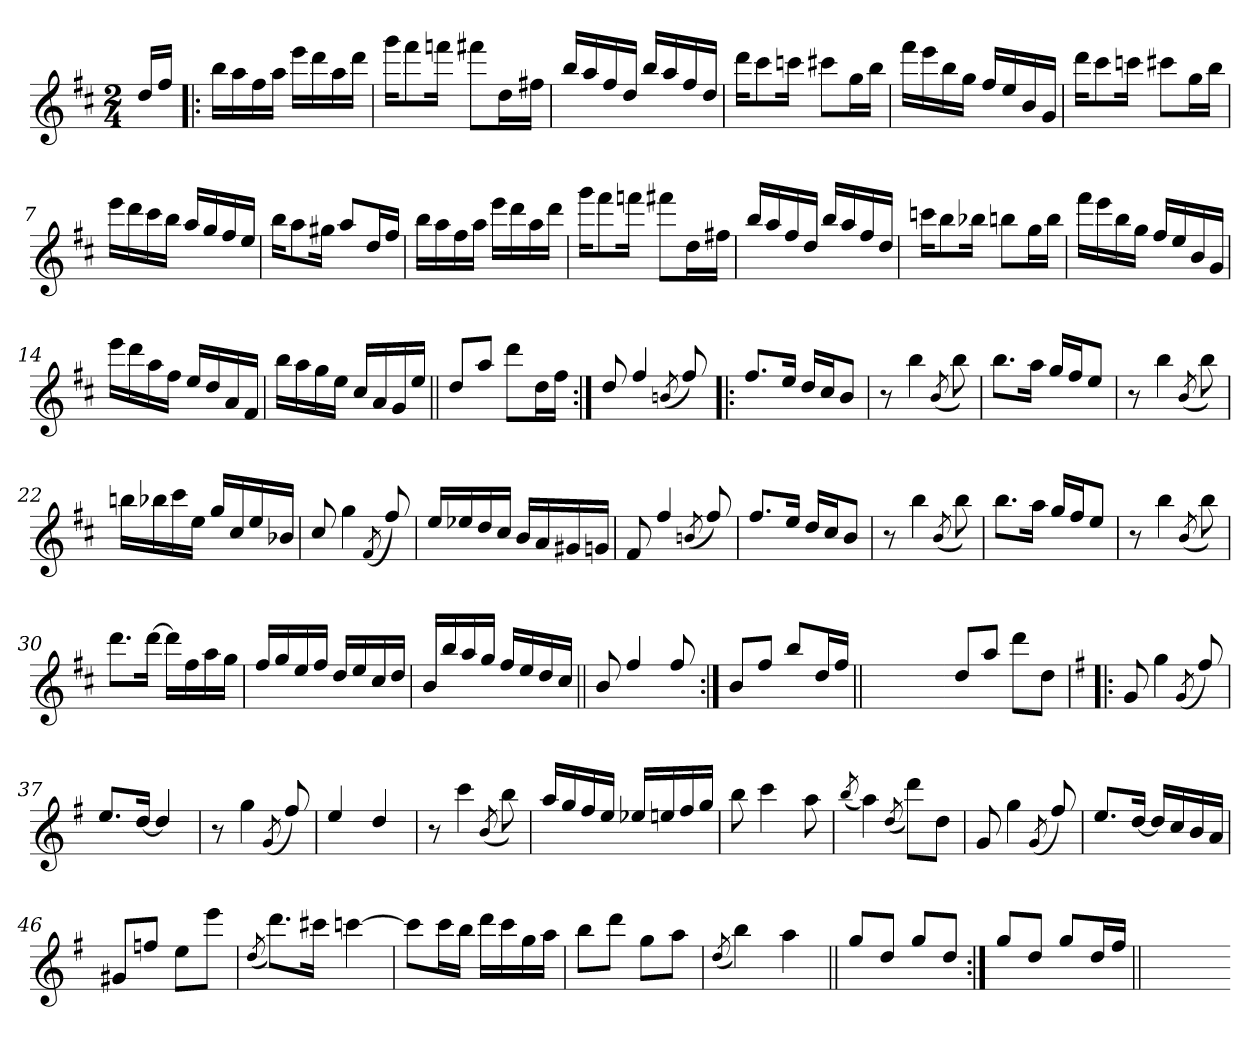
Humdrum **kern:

**kern
*part1
*staff1
*clefG2
*k[f#c#]
*D:
*M2/4
=
16dd/LL
16ff#/JJ
=1!|:
16bb\LL
16aa\
16ff#\
16aa\JJ
16eee\LL
16ddd\
16aa\
16ddd\JJ
=2
16ggg\KL
8fff#\
16fffn\Jk
8fff#X\L
16dd\L
16ff#X\JJ
=3
16bb/LL
16aa/
16ff#/
16dd/JJ
16bb/LL
16aa/
16ff#/
16dd/JJ
=4
16ddd\KL
8ccc#\
16cccn\Jk
8ccc#X\L
16gg\L
16bb\JJ
!!LO:LB:g=z
=5
16fff#\LL
16eee\
16bb\
16gg\JJ
16ff#/LL
16ee/
16b/
16g/JJ
=6
16ddd\KL
8ccc#\
16cccn\Jk
8ccc#X\L
16gg\L
16bb\JJ
=7
16eee\LL
16ddd\
16ccc#\
16bb\JJ
16aa/LL
16gg/
16ff#/
16ee/JJ
=8
16bb\KL
8aa\
16gg#X\Jk
8aa/L
16dd/L
16ff#/JJ
=9
16bb\LL
16aa\
16ff#\
16aa\JJ
16eee\LL
16ddd\
16aa\
16ddd\JJ
!!LO:LB:g=z
=10
16ggg\KL
8fff#\
16fffn\Jk
8fff#X\L
16dd\L
16ff#X\JJ
=11
16bb/LL
16aa/
16ff#/
16dd/JJ
16bb/LL
16aa/
16ff#/
16dd/JJ
=12
16cccn\KL
8bb\
16bb-X\Jk
8bbn\L
16gg\L
16bb\JJ
=13
16fff#\LL
16eee\
16bb\
16gg\JJ
16ff#/LL
16ee/
16b/
16g/JJ
=14
16eee\LL
16ddd\
16aa\
16ff#\JJ
16ee/LL
16dd/
16a/
16f#/JJ
!!LO:LB:g=z
=15
16bb\LL
16aa\
16gg\
16ee\JJ
16cc#/LL
16a/
16g/
16ee/JJ
=16||
8dd/L
8aa/J
8ddd\L
16dd\L
16ff#\JJ
=17:|!
8dd/
4ff#/
(<8qbn/
8ff#/)
=18!|:
8.ff#/L
16ee/Jk
16dd/LL
16cc#/J
8b/J
=19
8r
4bb\
(>8qb/
8bb\)
!!LO:LB:g=z
=20
8.bb\L
16aa\Jk
16gg/LL
16ff#/J
8ee/J
=21
8r
4bb\
(>8qb/
8bb\)
=22
16bbn\LL
16bb-X\
16ccc#\
16ee\JJ
16gg/LL
16cc#/
16ee/
16b-X/JJ
=23
8cc#/
4gg\
(<8qf#/
8ff#/)
=24
16ee/LL
16ee-X/
16dd/
16cc#/JJ
16b/LL
16a/
16g#X/
16gn/JJ
!!LO:LB:g=z
=25
8f#/
4ff#/
(<8qbn/
8ff#/)
=26
8.ff#/L
16ee/Jk
16dd/LL
16cc#/J
8b/J
=27
8r
4bb\
(>8qb/
8bb\)
=28
8.bb\L
16aa\Jk
16gg/LL
16ff#/J
8ee/J
=29
8r
4bb\
(>8qb/
8bb\)
=30
8.ddd\L
[16ddd\Jk
16ddd\LL]
16ff#\
16aa\
16gg\JJ
!!LO:LB:g=z
=31
16ff#/LL
16gg/
16ee/
16ff#/JJ
16dd/LL
16ee/
16cc#/
16dd/JJ
=32
16b/LL
16bb/
16aa/
16gg/JJ
16ff#/LL
16ee/
16dd/
16cc#/JJ
=33||
8b/
4ff#/
8ff#/
=34:|!
8b/L
8ff#/J
8bb/L
16dd/L
16ff#/JJ
=34X341||
2ryy
!!LO:LB:g=z
=35-
8dd/L
8aa/J
8ddd\L
8dd\J
=36!|:
*k[f#]
*G:
8g/
4gg\
(<8qg/
8ff#/)
=37
8.ee/L
[16dd/Jk
4dd/]
=38
8r
4gg\
(<8qg/
8ff#/)
=39
4ee/
4dd/
!!LO:LB:g=z
=40
8r
4ccc\
(<8qb/
8bb\)
=41
16aa/LL
16gg/
16ff#/
16ee/JJ
16ee-X/LL
16een/
16ff#/
16gg/JJ
=42
8bb\
4ccc\
8aa\
=43
(<8qbb/
4aa\)
(<8qdd/
8ddd\L)
8dd\J
=44
8g/
4gg\
(<8qg/
8ff#/)
!!LO:LB:g=z
=45
8.ee/L
[16dd/Jk
16dd/LL]
16cc/
16b/
16a/JJ
=46
8g#X/L
8ffn/J
8ee\L
8eee\J
=47
(<8qdd/
8.ddd\L)
16ccc#X\Jk
[4cccn\
=48
8ccc\L]
16ccc\L
16bb\JJ
16ddd\LL
16ccc\
16gg\
16aa\JJ
!!LO:LB:g=z
=49
8bb\L
8ddd\J
8gg\L
8aa\J
=50
(<8qdd/
4bb\)
4aa\
=51||
8gg/L
8dd/J
8gg/L
8dd/J
=52:|!
8gg/L
8dd/J
8gg/L
16dd/L
16ff#/JJ
=53||
2ryy
=-
*-
